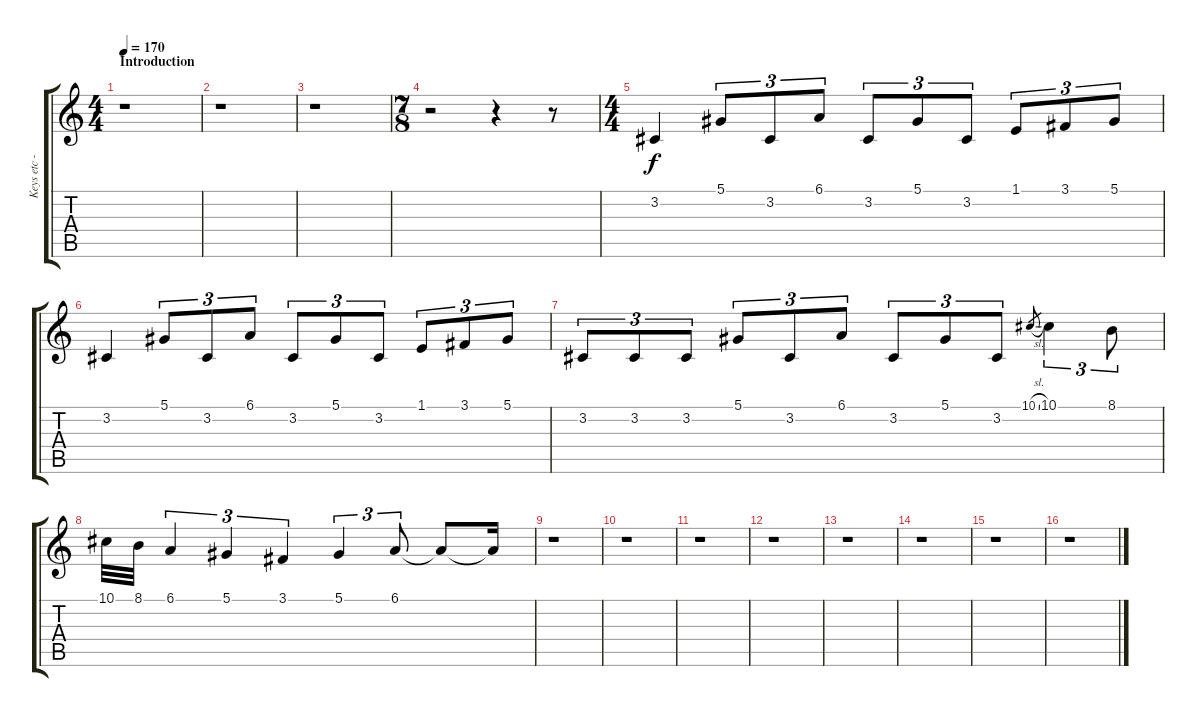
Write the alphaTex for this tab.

\track ("Keys etc - Miro" "Keys etc -") {instrument pad1newage}
\staff {score tabs}
\tuning (Eb4 Bb3 Gb3 Db3 Ab2 Eb2) {hide}
\ts (4 4)
\section ("" "Introduction")
\tempo 170
\clef g2
\ks c
r.1{dy f instrument pad1newage} |
r.1 |
r.1 |
\ts (7 8)
r.2 r.4 r.8 |
\ts (4 4)
3.2.4{instrument harpsichord} 5.1.8{tu (3 2)} 3.2.8{tu (3 2)} 6.1.8{tu (3 2)} 3.2.8{tu (3 2)} 5.1.8{tu (3 2)} 3.2.8{tu (3 2)} 1.1.8{tu (3 2)} 3.1.8{tu (3 2)} 5.1.8{tu (3 2)} |
3.2.4 5.1.8{tu (3 2)} 3.2.8{tu (3 2)} 6.1.8{tu (3 2)} 3.2.8{tu (3 2)} 5.1.8{tu (3 2)} 3.2.8{tu (3 2)} 1.1.8{tu (3 2)} 3.1.8{tu (3 2)} 5.1.8{tu (3 2)} |
3.2.8{tu (3 2)} 3.2.8{tu (3 2)} 3.2.8{tu (3 2)} 5.1.8{tu (3 2)} 3.2.8{tu (3 2)} 6.1.8{tu (3 2)} 3.2.8{tu (3 2)} 5.1.8{tu (3 2)} 3.2.8{tu (3 2)} 10.1{sl}.8{gr} 10.1.4{tu (3 2)} 8.1.8{tu (3 2)} |
10.1.32 8.1.32 6.1.4{tu (3 2)} 5.1.4{tu (3 2)} 3.1.4{tu (3 2)} 5.1.4{tu (3 2)} 6.1.8{tu (3 2)} 6.1{t}.8 6.1{t}.16 |
r.1 |
r.1 |
r.1 |
r.1 |
r.1 |
r.1 |
r.1 |
r.1
